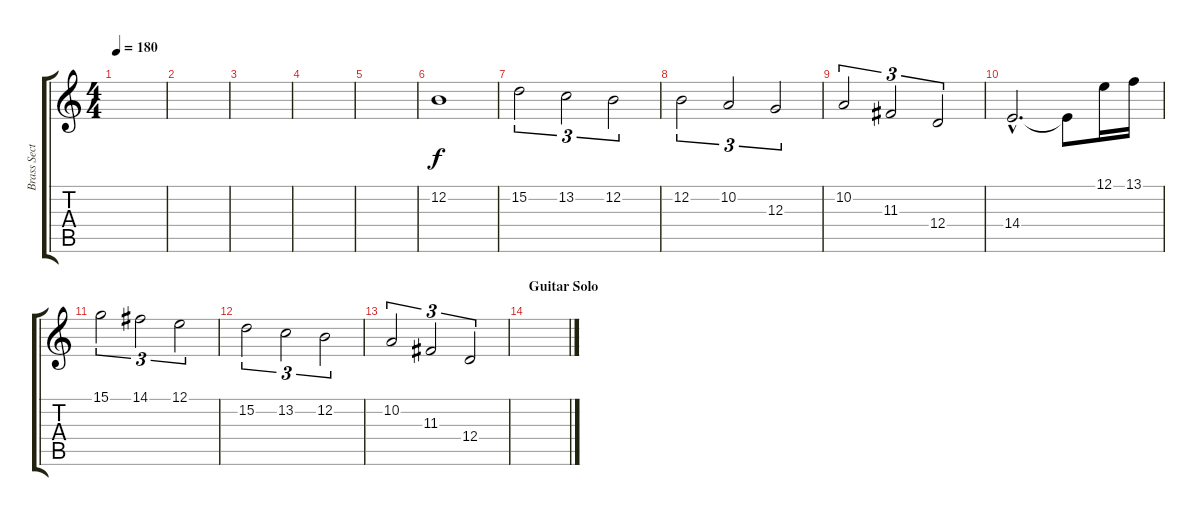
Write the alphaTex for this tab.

\track ("Brass Section" "Brass Sect") {instrument brasssection}
\staff {score tabs}
\tuning (E4 B3 G3 D3 A2 E2) {hide}
\ts (4 4)
\tempo 180
\clef g2
\ks c
|
|
|
|
|
12.2.1 |
15.2.2{tu (3 2)} 13.2.2{tu (3 2)} 12.2.2{tu (3 2)} |
12.2.2{tu (3 2)} 10.2.2{tu (3 2)} 12.3.2{tu (3 2)} |
10.2.2{tu (3 2)} 11.3.2{tu (3 2)} 12.4.2{tu (3 2)} |
14.4{hac}.2{d} 14.4{t}.8 12.1.16 13.1.16 |
15.1.2{tu (3 2)} 14.1.2{tu (3 2)} 12.1.2{tu (3 2)} |
15.2.2{tu (3 2)} 13.2.2{tu (3 2)} 12.2.2{tu (3 2)} |
10.2.2{tu (3 2)} 11.3.2{tu (3 2)} 12.4.2{tu (3 2)} |
\section ("" "Guitar Solo")
